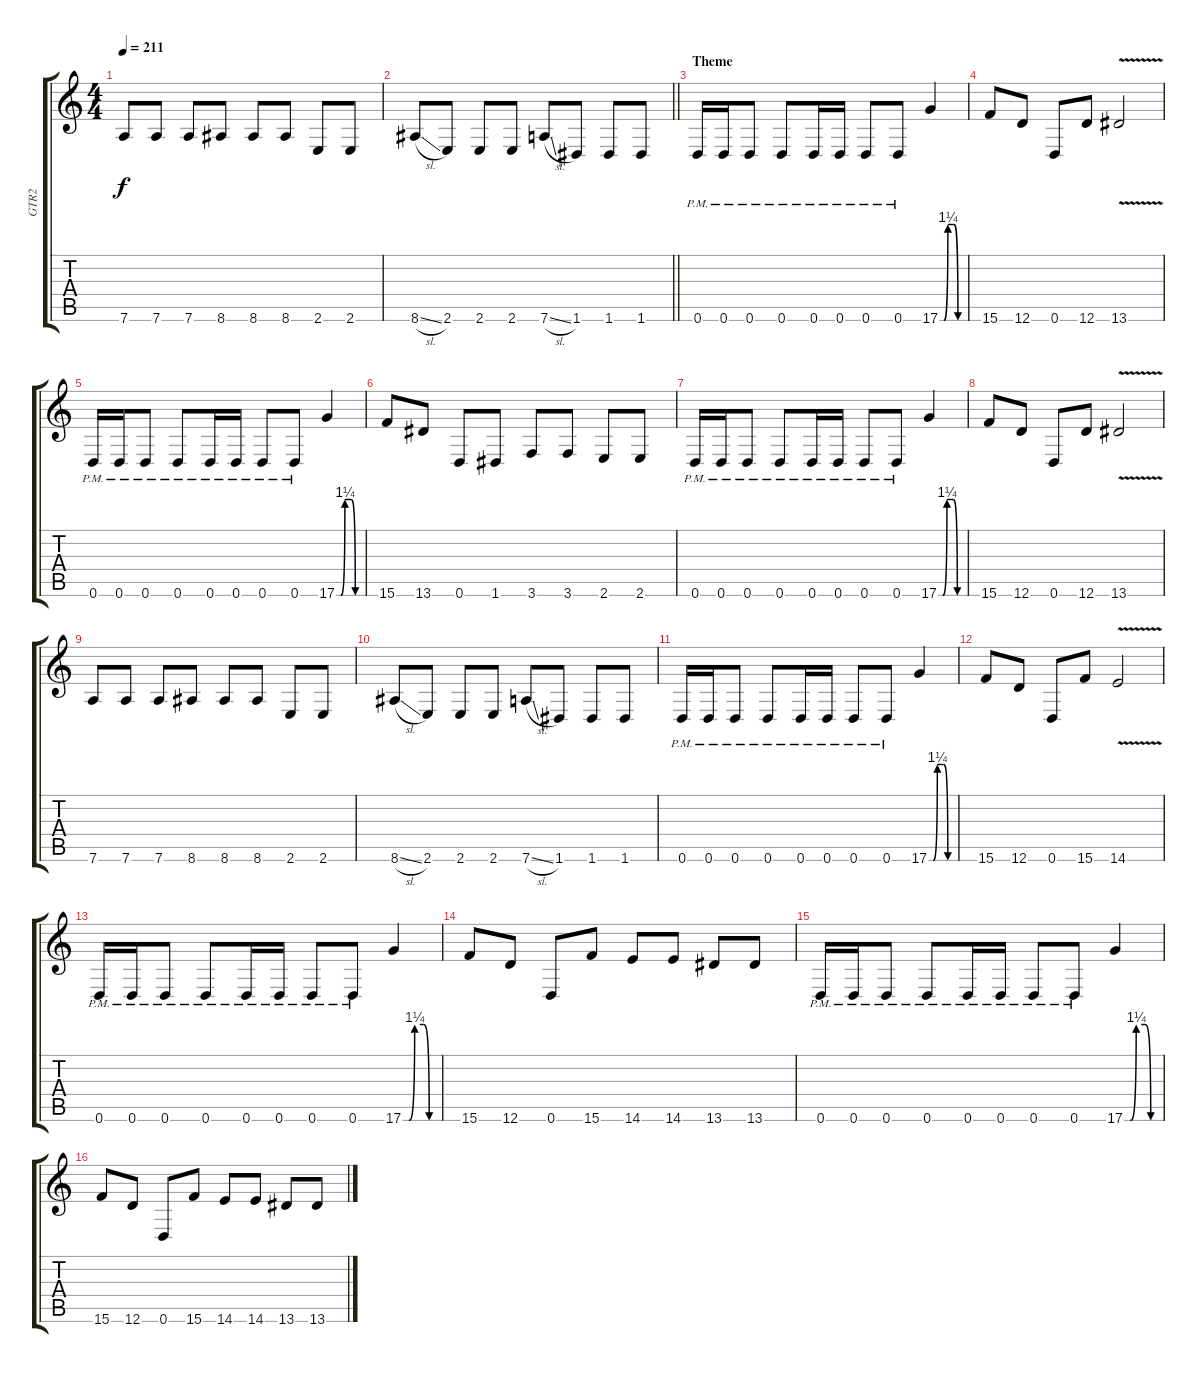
\track ("GTR2" "GTR2") {instrument distortionguitar}
\staff {score tabs}
\tuning (E4 B3 G3 D3 A2 D2) {hide}
\ts (4 4)
\tempo 211
\clef g2
\ks c
7.6.8{dy f} 7.6.8 7.6.8 8.6.8 8.6.8 8.6.8 2.6.8 2.6.8 |
\barLineRight lightlight
8.6{sl}.8 2.6.8 2.6.8 2.6.8 7.6{sl}.8 1.6.8 1.6.8 1.6.8 |
\section ("" "Theme")
0.6{pm}.16 0.6{pm}.16 0.6{pm}.8 0.6{pm}.8 0.6{pm}.16 0.6{pm}.16 0.6{pm}.8 0.6{pm}.8 17.6{be (custom 0 0 10 0 20 5 35 5 45 0 60 0)}.4 |
15.6.8 12.6.8 0.6.8 12.6.8 13.6{v}.2 |
0.6{pm}.16 0.6{pm}.16 0.6{pm}.8 0.6{pm}.8 0.6{pm}.16 0.6{pm}.16 0.6{pm}.8 0.6{pm}.8 17.6{be (custom 0 0 10 0 20 5 35 5 45 0 60 0)}.4 |
15.6.8 13.6.8 0.6.8 1.6.8 3.6.8 3.6.8 2.6.8 2.6.8 |
0.6{pm}.16 0.6{pm}.16 0.6{pm}.8 0.6{pm}.8 0.6{pm}.16 0.6{pm}.16 0.6{pm}.8 0.6{pm}.8 17.6{be (custom 0 0 10 0 20 5 35 5 45 0 60 0)}.4 |
15.6.8 12.6.8 0.6.8 12.6.8 13.6{v}.2 |
7.6.8 7.6.8 7.6.8 8.6.8 8.6.8 8.6.8 2.6.8 2.6.8 |
8.6{sl}.8 2.6.8 2.6.8 2.6.8 7.6{sl}.8 1.6.8 1.6.8 1.6.8 |
0.6{pm}.16 0.6{pm}.16 0.6{pm}.8 0.6{pm}.8 0.6{pm}.16 0.6{pm}.16 0.6{pm}.8 0.6{pm}.8 17.6{be (custom 0 0 10 0 20 5 35 5 45 0 60 0)}.4 |
15.6.8 12.6.8 0.6.8 15.6.8 14.6{v}.2 |
0.6{pm}.16 0.6{pm}.16 0.6{pm}.8 0.6{pm}.8 0.6{pm}.16 0.6{pm}.16 0.6{pm}.8 0.6{pm}.8 17.6{be (custom 0 0 10 0 20 5 35 5 45 0 60 0)}.4 |
15.6.8 12.6.8 0.6.8 15.6.8 14.6.8 14.6.8 13.6.8 13.6.8 |
0.6{pm}.16 0.6{pm}.16 0.6{pm}.8 0.6{pm}.8 0.6{pm}.16 0.6{pm}.16 0.6{pm}.8 0.6{pm}.8 17.6{be (custom 0 0 10 0 20 5 35 5 45 0 60 0)}.4 |
15.6.8 12.6.8 0.6.8 15.6.8 14.6.8 14.6.8 13.6.8 13.6.8
